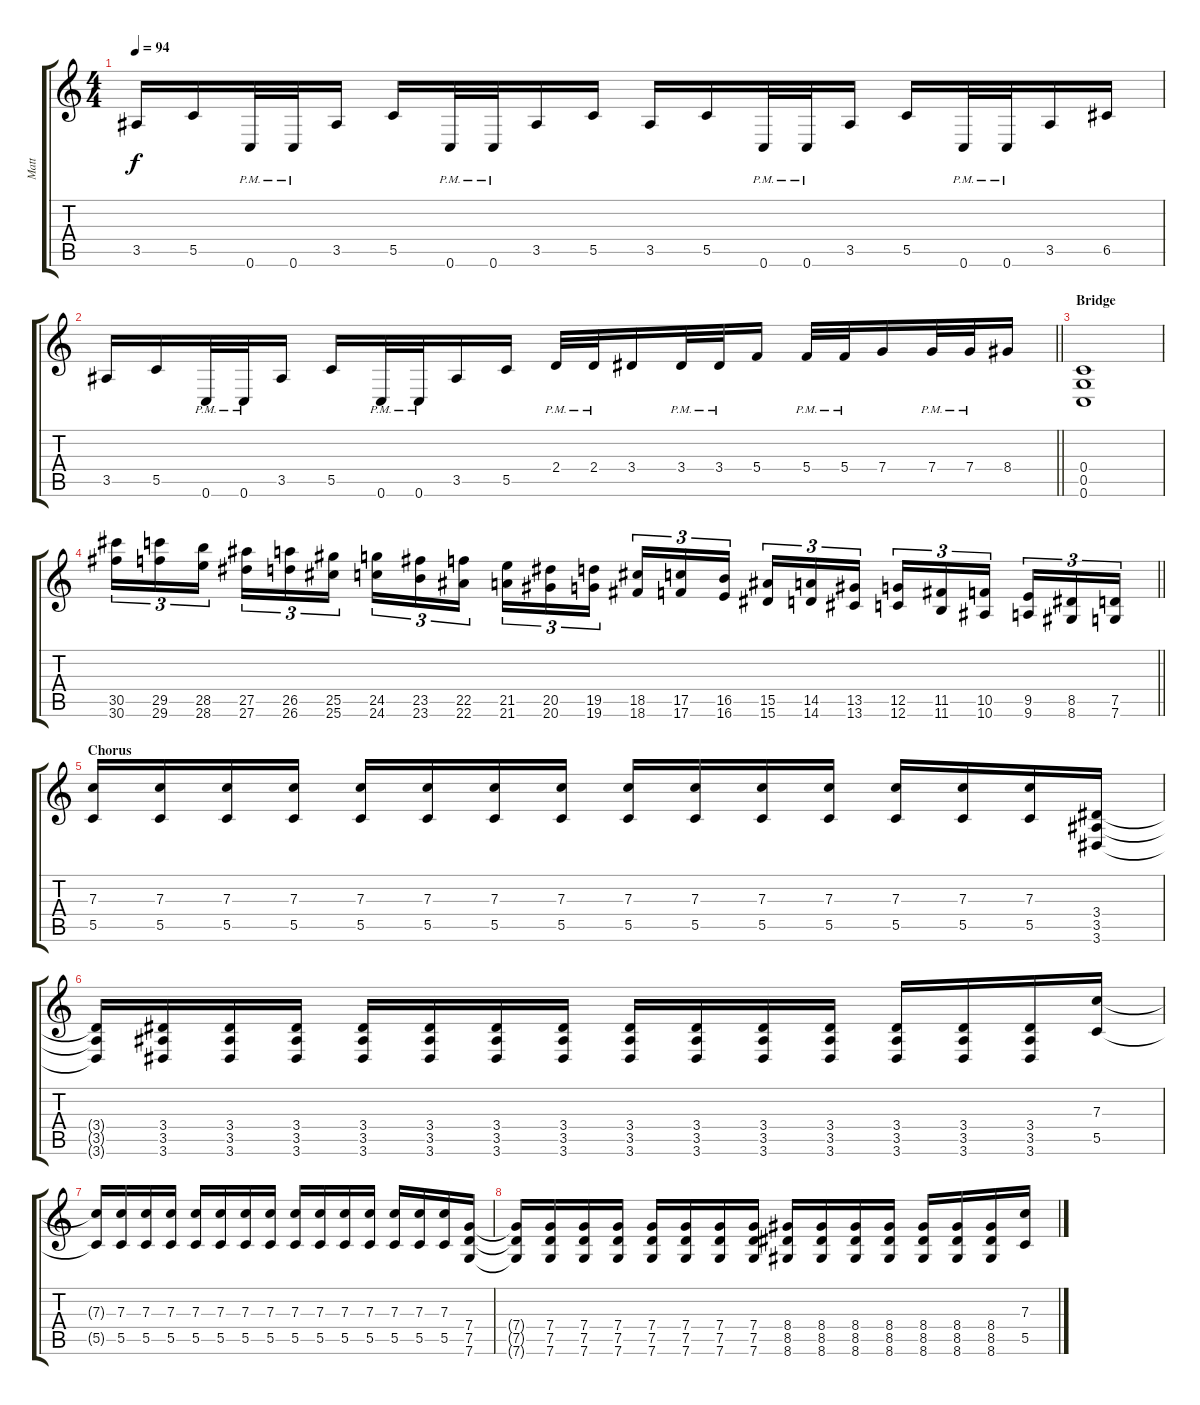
\track ("Matt" "Matt") {instrument distortionguitar}
\staff {score tabs}
\tuning (D4 A3 F3 C3 G2 C2) {hide}
\ts (4 4)
\tempo 94
\clef g2
\ks c
3.5.16{dy f} 5.5.16 0.6{pm}.32 0.6{pm}.32 3.5.16 5.5.16 0.6{pm}.32 0.6{pm}.32 3.5.16 5.5.16 3.5.16 5.5.16 0.6{pm}.32 0.6{pm}.32 3.5.16 5.5.16 0.6{pm}.32 0.6{pm}.32 3.5.16 6.5.16 |
\barLineRight lightlight
3.5.16 5.5.16 0.6{pm}.32 0.6{pm}.32 3.5.16 5.5.16 0.6{pm}.32 0.6{pm}.32 3.5.16 5.5.16 2.4{pm}.32 2.4{pm}.32 3.4.16 3.4{pm}.32 3.4{pm}.32 5.4.16 5.4{pm}.32 5.4{pm}.32 7.4.16 7.4{pm}.32 7.4{pm}.32 8.4.16 |
\section ("" "Bridge")
(0.4 0.5 0.6).1 |
\barLineRight lightlight
(30.5 30.6).16{tu (3 2) instrument guitarfretnoise} (29.5 29.6).16{tu (3 2)} (28.5 28.6).16{tu (3 2) beam splitsecondary} (27.5 27.6).16{tu (3 2)} (26.5 26.6).16{tu (3 2)} (25.5 25.6).16{tu (3 2)} (24.5 24.6).16{tu (3 2)} (23.5 23.6).16{tu (3 2)} (22.5 22.6).16{tu (3 2) beam splitsecondary} (21.5 21.6).16{tu (3 2)} (20.5 20.6).16{tu (3 2)} (19.5 19.6).16{tu (3 2)} (18.5 18.6).16{tu (3 2)} (17.5 17.6).16{tu (3 2)} (16.5 16.6).16{tu (3 2) beam splitsecondary} (15.5 15.6).16{tu (3 2)} (14.5 14.6).16{tu (3 2)} (13.5 13.6).16{tu (3 2)} (12.5 12.6).16{tu (3 2)} (11.5 11.6).16{tu (3 2)} (10.5 10.6).16{tu (3 2) beam splitsecondary} (9.5 9.6).16{tu (3 2)} (8.5 8.6).16{tu (3 2)} (7.5 7.6).16{tu (3 2)} |
\section ("" "Chorus")
(7.3 5.5).16{instrument distortionguitar} (7.3 5.5).16 (7.3 5.5).16 (7.3 5.5).16 (7.3 5.5).16 (7.3 5.5).16 (7.3 5.5).16 (7.3 5.5).16 (7.3 5.5).16 (7.3 5.5).16 (7.3 5.5).16 (7.3 5.5).16 (7.3 5.5).16 (7.3 5.5).16 (7.3 5.5).16 (3.4 3.5 3.6).16 |
(3.4{t} 3.5{t} 3.6{t}).16 (3.4 3.5 3.6).16 (3.4 3.5 3.6).16 (3.4 3.5 3.6).16 (3.4 3.5 3.6).16 (3.4 3.5 3.6).16 (3.4 3.5 3.6).16 (3.4 3.5 3.6).16 (3.4 3.5 3.6).16 (3.4 3.5 3.6).16 (3.4 3.5 3.6).16 (3.4 3.5 3.6).16 (3.4 3.5 3.6).16 (3.4 3.5 3.6).16 (3.4 3.5 3.6).16 (7.3 5.5).16 |
(7.3{t} 5.5{t}).16 (7.3 5.5).16 (7.3 5.5).16 (7.3 5.5).16 (7.3 5.5).16 (7.3 5.5).16 (7.3 5.5).16 (7.3 5.5).16 (7.3 5.5).16 (7.3 5.5).16 (7.3 5.5).16 (7.3 5.5).16 (7.3 5.5).16 (7.3 5.5).16 (7.3 5.5).16 (7.4 7.5 7.6).16 |
(7.4{t} 7.5{t} 7.6{t}).16 (7.4 7.5 7.6).16 (7.4 7.5 7.6).16 (7.4 7.5 7.6).16 (7.4 7.5 7.6).16 (7.4 7.5 7.6).16 (7.4 7.5 7.6).16 (7.4 7.5 7.6).16 (8.4 8.5 8.6).16 (8.4 8.5 8.6).16 (8.4 8.5 8.6).16 (8.4 8.5 8.6).16 (8.4 8.5 8.6).16 (8.4 8.5 8.6).16 (8.4 8.5 8.6).16 (7.3 5.5).16
